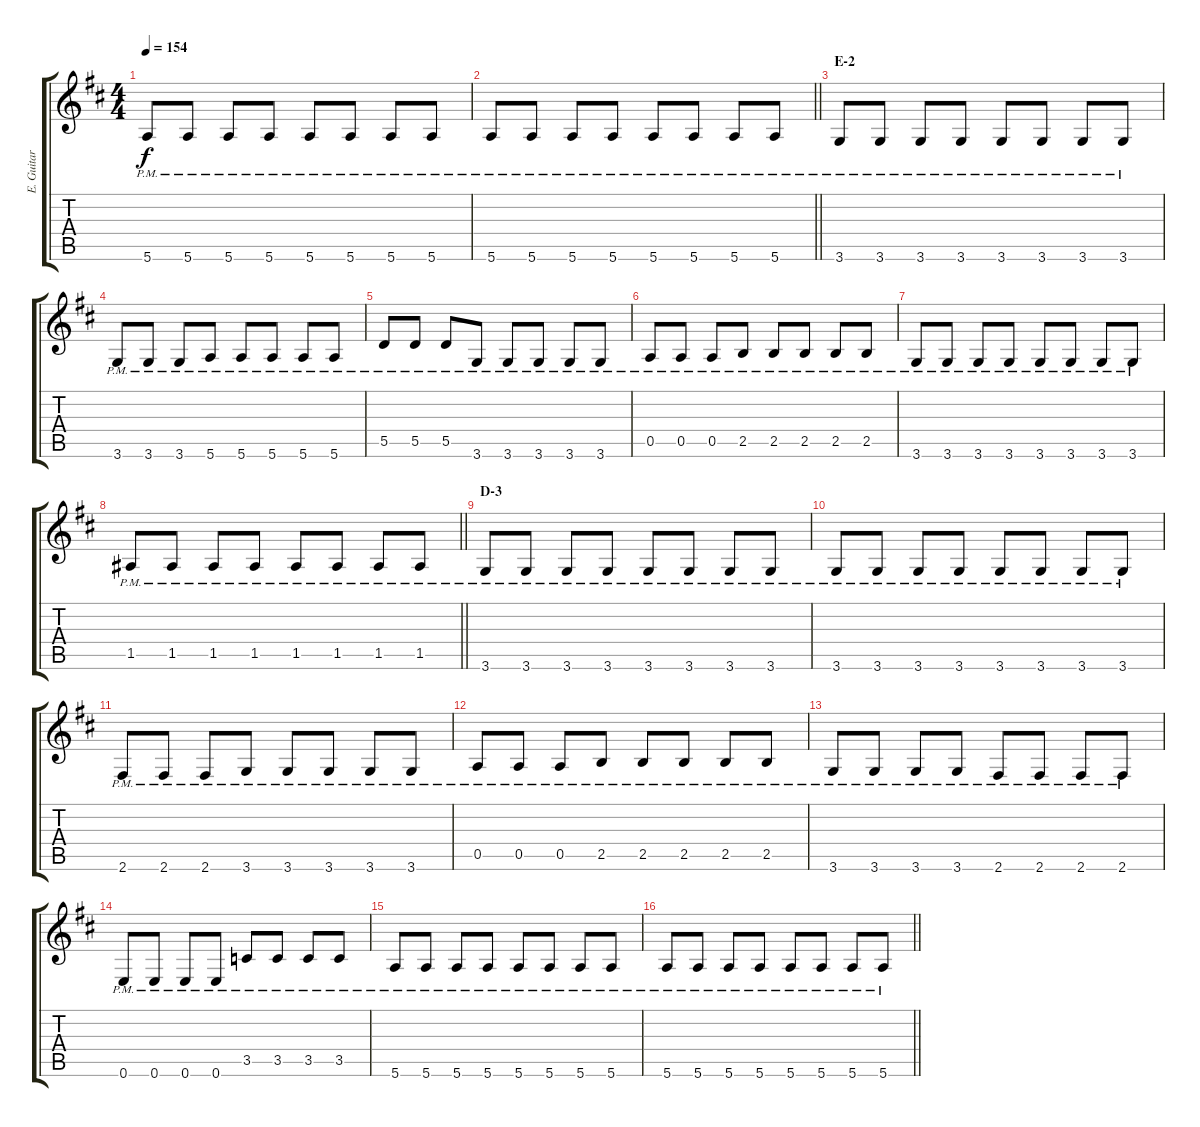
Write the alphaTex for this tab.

\track ("E. Guitar II" "E. Guitar ") {instrument overdrivenguitar}
\staff {score tabs}
\tuning (E4 B3 G3 D3 A2 E2) {hide}
\ts (4 4)
\tempo 154
\clef g2
\ks d
5.6{pm}.8{dy f} 5.6{pm}.8 5.6{pm}.8 5.6{pm}.8 5.6{pm}.8 5.6{pm}.8 5.6{pm}.8 5.6{pm}.8 |
\barLineRight lightlight
5.6{pm}.8 5.6{pm}.8 5.6{pm}.8 5.6{pm}.8 5.6{pm}.8 5.6{pm}.8 5.6{pm}.8 5.6{pm}.8 |
\section ("" "E-2")
3.6{pm}.8 3.6{pm}.8 3.6{pm}.8 3.6{pm}.8 3.6{pm}.8 3.6{pm}.8 3.6{pm}.8 3.6{pm}.8 |
3.6{pm}.8 3.6{pm}.8 3.6{pm}.8 5.6{pm}.8 5.6{pm}.8 5.6{pm}.8 5.6{pm}.8 5.6{pm}.8 |
5.5{pm}.8 5.5{pm}.8 5.5{pm}.8 3.6{pm}.8 3.6{pm}.8 3.6{pm}.8 3.6{pm}.8 3.6{pm}.8 |
0.5{pm}.8 0.5{pm}.8 0.5{pm}.8 2.5{pm}.8 2.5{pm}.8 2.5{pm}.8 2.5{pm}.8 2.5{pm}.8 |
3.6{pm}.8 3.6{pm}.8 3.6{pm}.8 3.6{pm}.8 3.6{pm}.8 3.6{pm}.8 3.6{pm}.8 3.6{pm}.8 |
\barLineRight lightlight
1.5{pm}.8 1.5{pm}.8 1.5{pm}.8 1.5{pm}.8 1.5{pm}.8 1.5{pm}.8 1.5{pm}.8 1.5{pm}.8 |
\section ("" "D-3")
3.6{pm}.8 3.6{pm}.8 3.6{pm}.8 3.6{pm}.8 3.6{pm}.8 3.6{pm}.8 3.6{pm}.8 3.6{pm}.8 |
3.6{pm}.8 3.6{pm}.8 3.6{pm}.8 3.6{pm}.8 3.6{pm}.8 3.6{pm}.8 3.6{pm}.8 3.6{pm}.8 |
2.6{pm}.8 2.6{pm}.8 2.6{pm}.8 3.6{pm}.8 3.6{pm}.8 3.6{pm}.8 3.6{pm}.8 3.6{pm}.8 |
0.5{pm}.8 0.5{pm}.8 0.5{pm}.8 2.5{pm}.8 2.5{pm}.8 2.5{pm}.8 2.5{pm}.8 2.5{pm}.8 |
3.6{pm}.8 3.6{pm}.8 3.6{pm}.8 3.6{pm}.8 2.6{pm}.8 2.6{pm}.8 2.6{pm}.8 2.6{pm}.8 |
0.6{pm}.8 0.6{pm}.8 0.6{pm}.8 0.6{pm}.8 3.5{pm}.8 3.5{pm}.8 3.5{pm}.8 3.5{pm}.8 |
5.6{pm}.8 5.6{pm}.8 5.6{pm}.8 5.6{pm}.8 5.6{pm}.8 5.6{pm}.8 5.6{pm}.8 5.6{pm}.8 |
\barLineRight lightlight
5.6{pm}.8 5.6{pm}.8 5.6{pm}.8 5.6{pm}.8 5.6{pm}.8 5.6{pm}.8 5.6{pm}.8 5.6{pm}.8
